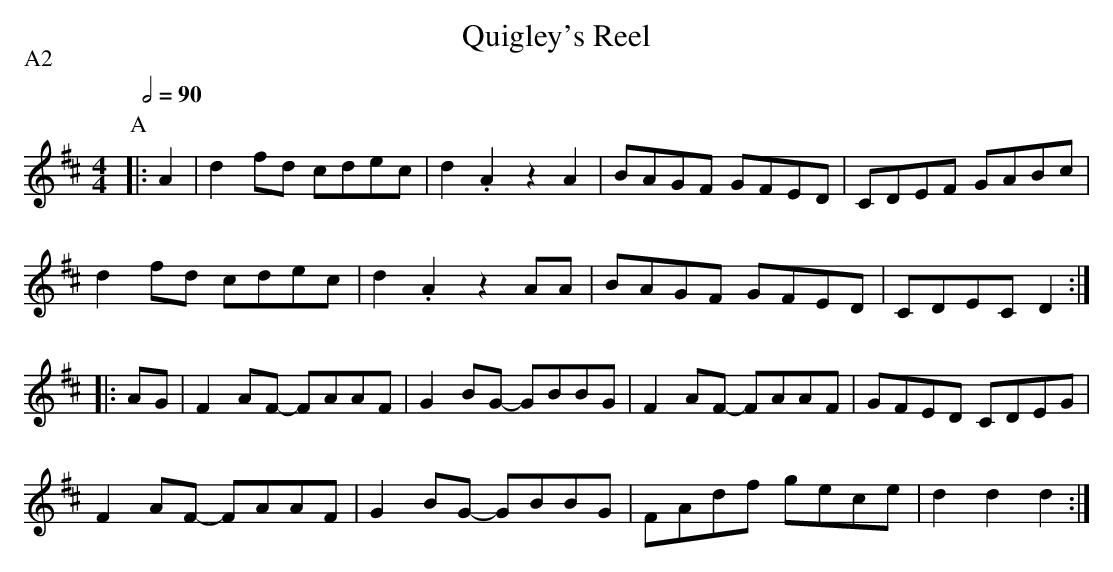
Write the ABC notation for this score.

X:1
T:Quigley's Reel
M:4/4
L:1/8
Q:2/4=90
P:A2
K:D
P:A
|:A2|d2fd cdec|d2.A2 z2A2|BAGF GFED|CDEF GABc|
d2fd cdec|d2.A2 z2AA|BAGF GFED|CDEC D2:|]
|:AG|F2AF- FAAF|G2BG- GBBG|F2AF- FAAF|GFED CDEG|
F2AF- FAAF|G2BG- GBBG|FAdf gece|d2d2 d2:|]
